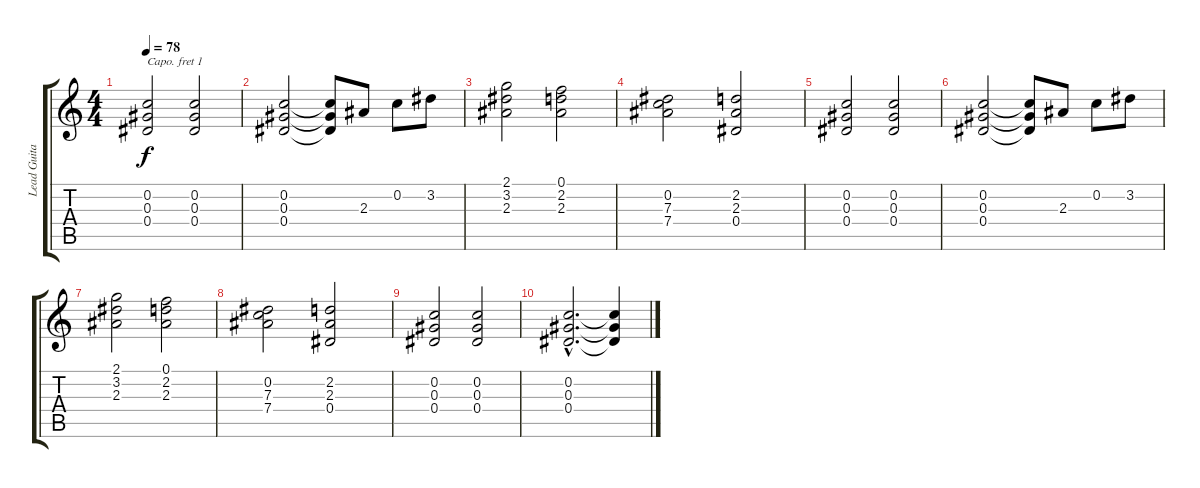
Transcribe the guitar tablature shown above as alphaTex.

\track ("Lead Guitar" "Lead Guita") {instrument acousticguitarsteel}
\staff {score tabs}
\capo 1
\tuning (E4 B3 G3 D3 A2 E2) {hide}
\ts (4 4)
\tempo 78
\clef g2
\ks c
(0.2 0.3 0.4).2{dy f} (0.2 0.3 0.4).2 |
(0.2 0.3 0.4).2 (0.2{t} 0.3{t} 0.4{t}).8 2.3.8 0.2.8 3.2.8 |
(2.1 3.2 2.3).2 (0.1 2.2 2.3).2 |
(0.2 7.3 7.4).2 (2.2 2.3 0.4).2 |
(0.2 0.3 0.4).2 (0.2 0.3 0.4).2 |
(0.2 0.3 0.4).2 (0.2{t} 0.3{t} 0.4{t}).8 2.3.8 0.2.8 3.2.8 |
(2.1 3.2 2.3).2 (0.1 2.2 2.3).2 |
(0.2 7.3 7.4).2 (2.2 2.3 0.4).2 |
(0.2 0.3 0.4).2 (0.2 0.3 0.4).2 |
(0.2{hac} 0.3{hac} 0.4{hac}).2{d} (0.2{t} 0.3{t} 0.4{t}).4
